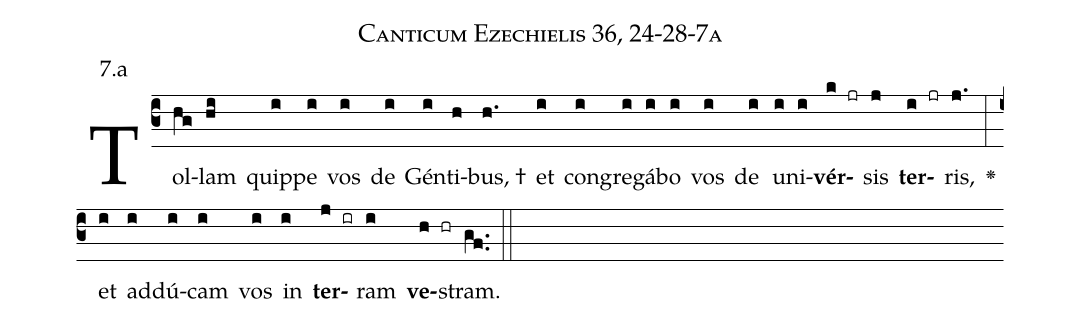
name: Canticum Ezechielis 36, 24-28-7a;
annotation: 7.a;
%%
(c3)Tol(hg)lam(hi) quip(i)pe(i) vos(i) de(i) Gén(i)ti(h)bus, †(h.) et(i) con(i)gre(i)gá(i)bo(i) vos(i) de(i) u(i)ni(i)<b>vér</b>(k jr)sis(j) <b>ter</b>(i jr)ris,(j.) <v>\greheightstar</v>(:) et(i) ad(i)dú(i)cam(i) vos(i) in(i) <b>ter</b>(j ir)ram(i) <b>ve</b>(h hr)stram.(gf..) (::)


%E(i) u(i) o(j) u(i) a(h) e.(gf..) (::)
